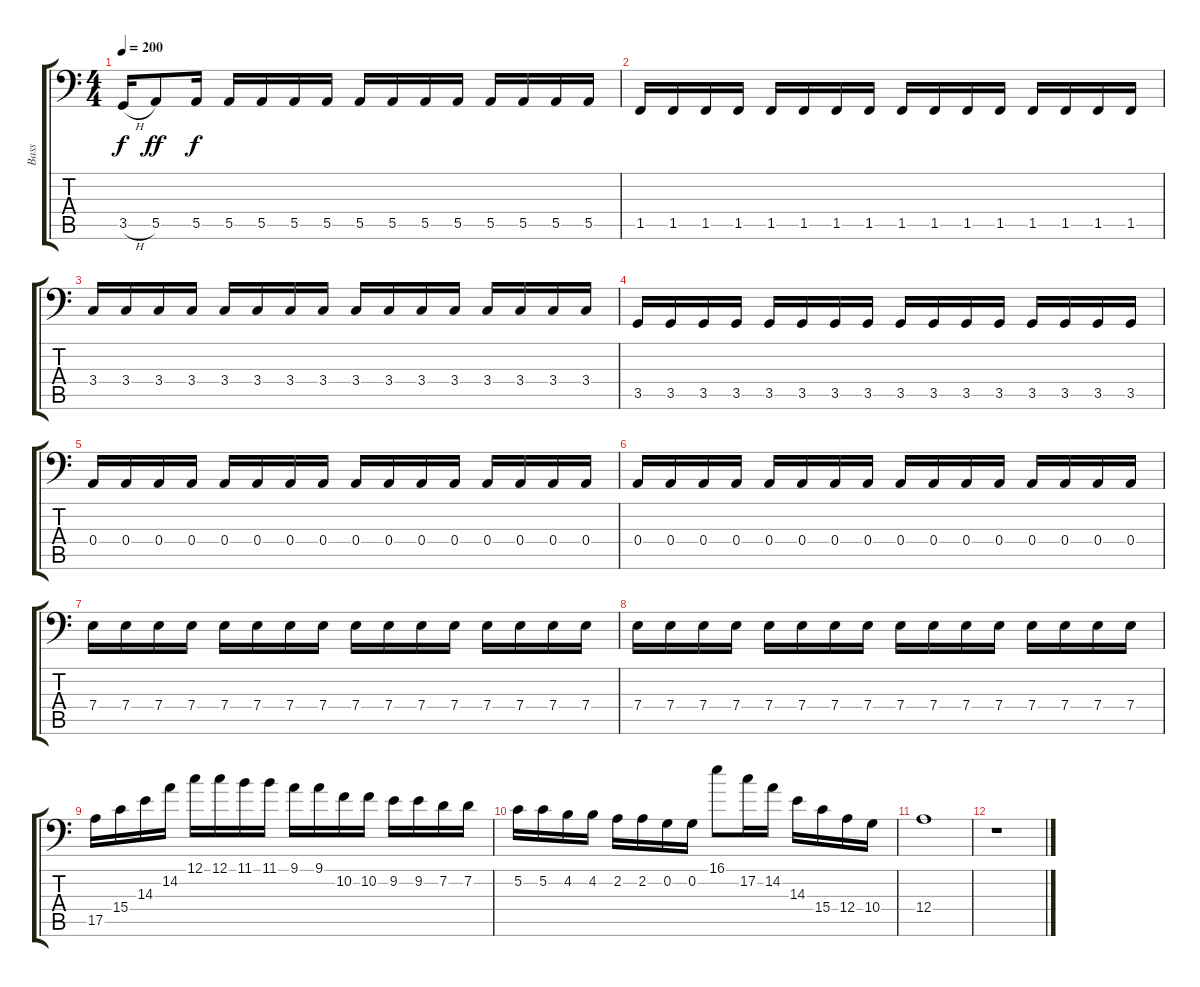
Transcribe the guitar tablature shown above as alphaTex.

\track ("Bass" "Bass") {instrument electricbassfinger}
\staff {score tabs}
\tuning (C3 G2 D2 A1 E1 B0) {hide}
\ts (4 4)
\tempo 200
\clef f4
\ks c
3.5{h}.16{dy f} 5.5.8{dy ff} 5.5.16{dy f} 5.5.16 5.5.16 5.5.16 5.5.16 5.5.16 5.5.16 5.5.16 5.5.16 5.5.16 5.5.16 5.5.16 5.5.16 |
1.5.16 1.5.16 1.5.16 1.5.16 1.5.16 1.5.16 1.5.16 1.5.16 1.5.16 1.5.16 1.5.16 1.5.16 1.5.16 1.5.16 1.5.16 1.5.16 |
3.4.16 3.4.16 3.4.16 3.4.16 3.4.16 3.4.16 3.4.16 3.4.16 3.4.16 3.4.16 3.4.16 3.4.16 3.4.16 3.4.16 3.4.16 3.4.16 |
3.5.16 3.5.16 3.5.16 3.5.16 3.5.16 3.5.16 3.5.16 3.5.16 3.5.16 3.5.16 3.5.16 3.5.16 3.5.16 3.5.16 3.5.16 3.5.16 |
0.4.16 0.4.16 0.4.16 0.4.16 0.4.16 0.4.16 0.4.16 0.4.16 0.4.16 0.4.16 0.4.16 0.4.16 0.4.16 0.4.16 0.4.16 0.4.16 |
0.4.16 0.4.16 0.4.16 0.4.16 0.4.16 0.4.16 0.4.16 0.4.16 0.4.16 0.4.16 0.4.16 0.4.16 0.4.16 0.4.16 0.4.16 0.4.16 |
7.4.16 7.4.16 7.4.16 7.4.16 7.4.16 7.4.16 7.4.16 7.4.16 7.4.16 7.4.16 7.4.16 7.4.16 7.4.16 7.4.16 7.4.16 7.4.16 |
7.4.16 7.4.16 7.4.16 7.4.16 7.4.16 7.4.16 7.4.16 7.4.16 7.4.16 7.4.16 7.4.16 7.4.16 7.4.16 7.4.16 7.4.16 7.4.16 |
17.5.16 15.4.16 14.3.16 14.2.16 12.1.16 12.1.16 11.1.16 11.1.16 9.1.16 9.1.16 10.2.16 10.2.16 9.2.16 9.2.16 7.2.16 7.2.16 |
5.2.16 5.2.16 4.2.16 4.2.16 2.2.16 2.2.16 0.2.16 0.2.16 16.1.8 17.2.16 14.2.16 14.3.16 15.4.16 12.4.16 10.4.16 |
12.4.1 |
r.1
